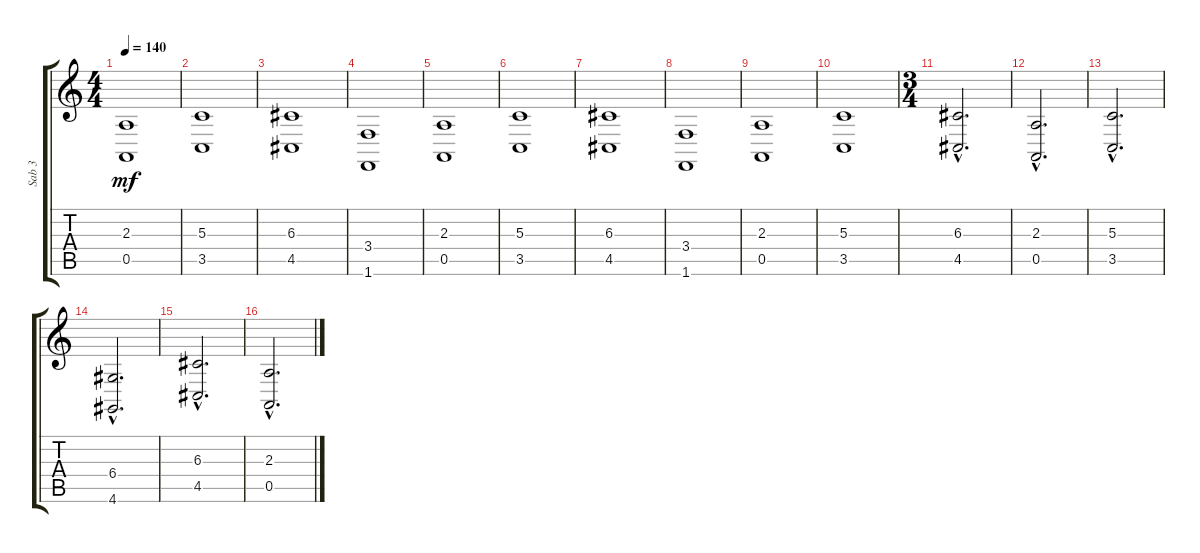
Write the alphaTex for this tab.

\track ("Sab 3" "Sab 3") {instrument stringensemble2}
\staff {score tabs}
\tuning (E4 B3 G3 D3 A2 E2) {hide}
\ts (4 4)
\tempo 140
\clef g2
\ks c
(2.3 0.5).1{dy mf} |
(5.3 3.5).1 |
(6.3 4.5).1 |
(3.4 1.6).1 |
(2.3 0.5).1 |
(5.3 3.5).1 |
(6.3 4.5).1 |
(3.4 1.6).1 |
(2.3 0.5).1 |
(5.3 3.5).1 |
\ts (3 4)
(6.3{hac} 4.5{hac}).2{d} |
(2.3{hac} 0.5{hac}).2{d} |
(5.3{hac} 3.5{hac}).2{d} |
(6.4{hac} 4.6{hac}).2{d} |
(6.3{hac} 4.5{hac}).2{d} |
(2.3{hac} 0.5{hac}).2{d}
